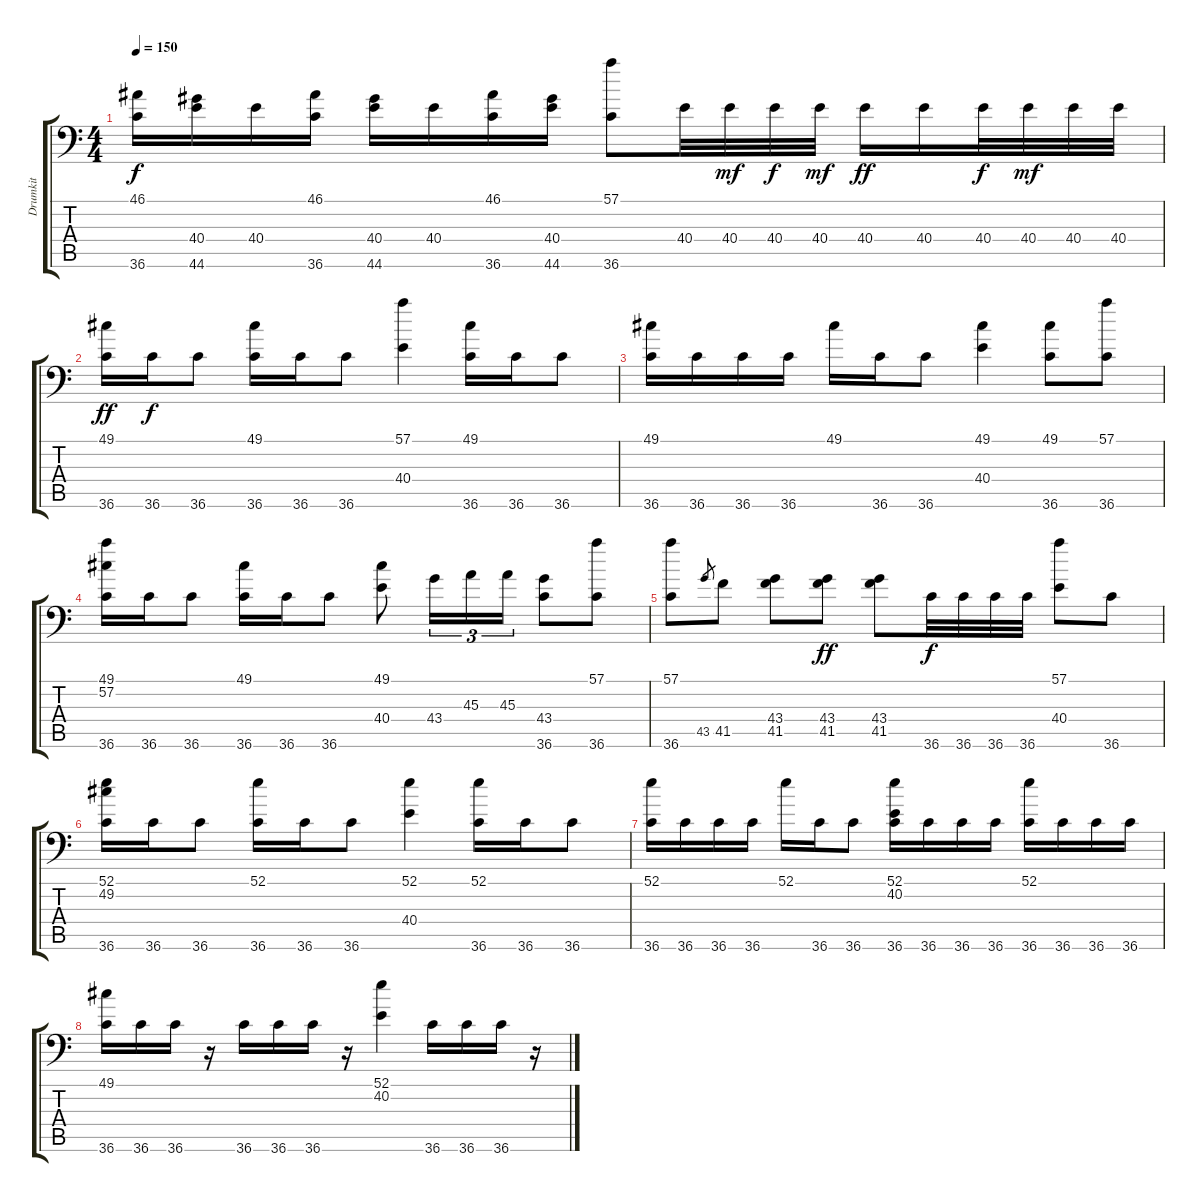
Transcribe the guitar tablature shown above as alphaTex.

\track ("Drumkit" "Drumkit") {instrument acousticgrandpiano}
\staff {score tabs}
\tuning (C-1 C-1 C-1 C-1 C-1 C-1) {hide}
\ts (4 4)
\tempo 150
\clef f4
\ks c
(46.1 36.6).16{dy f} (40.4 44.6).16 40.4.16 (46.1 36.6).16 (40.4 44.6).16 40.4.16 (46.1 36.6).16 (40.4 44.6).16 (57.1 36.6).8 40.4.32 40.4.32{dy mf} 40.4.32{dy f} 40.4.32{dy mf} 40.4.16{dy ff} 40.4.16 40.4.32{dy f} 40.4.32{dy mf} 40.4.32 40.4.32 |
(49.1 36.6).16{dy ff} 36.6.16{dy f} 36.6.8 (49.1 36.6).16 36.6.16 36.6.8 (57.1 40.4).4 (49.1 36.6).16 36.6.16 36.6.8 |
(49.1 36.6).16 36.6.16 36.6.16 36.6.16 49.1.16 36.6.16 36.6.8 (49.1 40.4).4 (49.1 36.6).8 (57.1 36.6).8 |
(49.1 57.2 36.6).16 36.6.16 36.6.8 (49.1 36.6).16 36.6.16 36.6.8 (49.1 40.4).8 43.4.16{tu (3 2)} 45.3.16{tu (3 2)} 45.3.16{tu (3 2)} (43.4 36.6).8 (57.1 36.6).8 |
(57.1 36.6).8 43.5.8{gr} 41.5.8 (43.4 41.5).8 (43.4 41.5).8{dy ff} (43.4 41.5).8 36.6.32{dy f} 36.6.32 36.6.32 36.6.32 (57.1 40.4).8 36.6.8 |
(52.1 49.2 36.6).16 36.6.16 36.6.8 (52.1 36.6).16 36.6.16 36.6.8 (52.1 40.4).4 (52.1 36.6).16 36.6.16 36.6.8 |
(52.1 36.6).16 36.6.16 36.6.16 36.6.16 52.1.16 36.6.16 36.6.8 (52.1 40.2 36.6).16 36.6.16 36.6.16 36.6.16 (52.1 36.6).16 36.6.16 36.6.16 36.6.16 |
(49.1 36.6).16 36.6.16 36.6.16 r.16 36.6.16 36.6.16 36.6.16 r.16 (52.1 40.2).4 36.6.16 36.6.16 36.6.16 r.16
